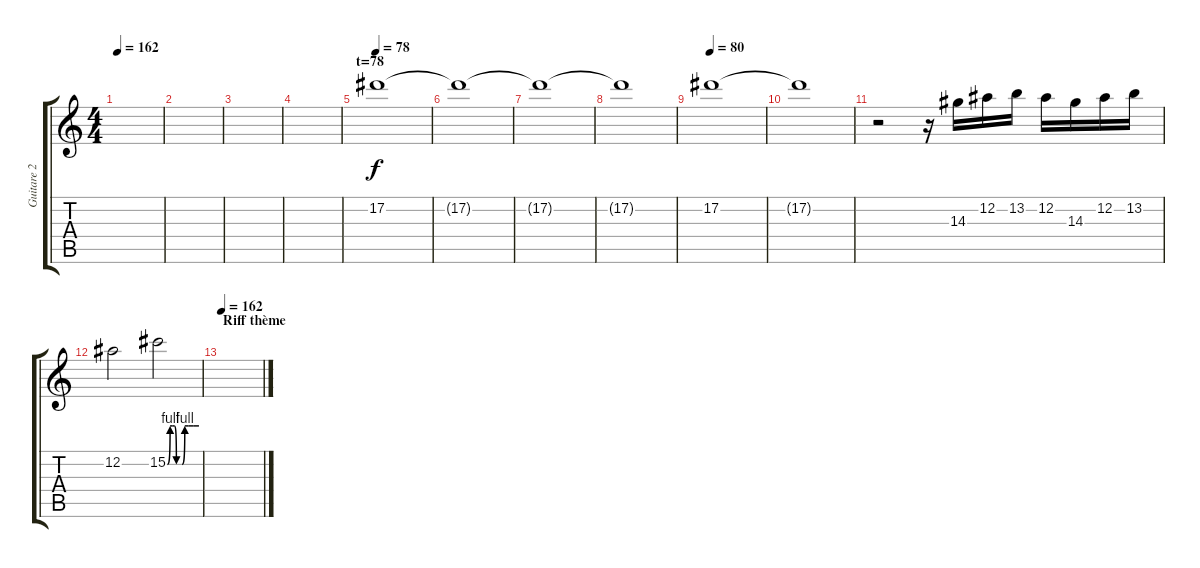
\track ("Guitare 2" "Guitare 2") {instrument overdrivenguitar}
\staff {score tabs}
\tuning (Eb4 Bb3 Gb3 Db3 Ab2 Eb2) {hide}
\ts (4 4)
\tempo 162
\clef g2
\ks c
|
|
|
|
\section ("" "t=78")
\tempo 78
17.2.1{volume 10} |
17.2{t}.1 |
17.2{t}.1 |
17.2{t}.1 |
\tempo 80
17.2.1 |
17.2{t}.1 |
r.2 r.16 14.3.16{volume 13} 12.2.16 13.2.16 12.2.16 14.3.16 12.2.16 13.2.16 |
12.2.2 15.2{be (custom 0 0 5 4 10 4 13 4 17 0 20 0 28 0 33 4 40 4 50 4 60 4)}.2 |
\section ("" "Riff thème")
\tempo 162
